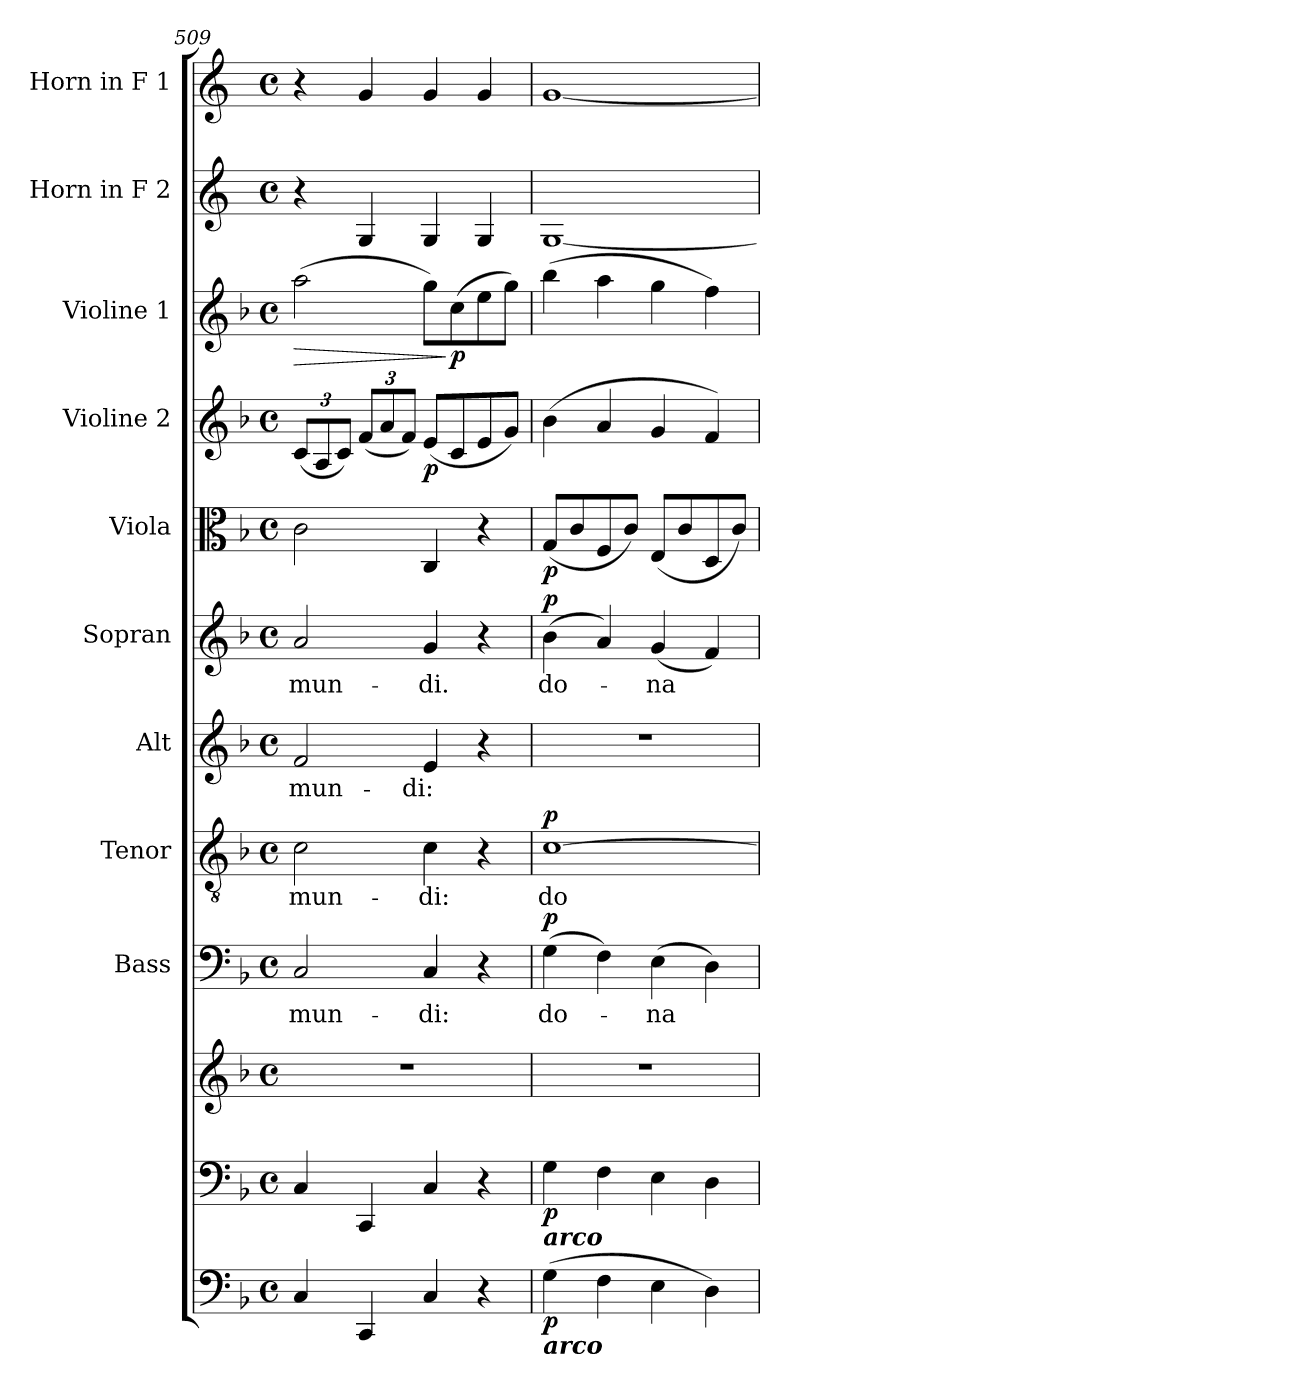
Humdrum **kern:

**kern	**dynam	**kern	**kern	**dynam	**kern	**text	**dynam	**kern	**text	**dynam	**kern	**text	**kern	**text	**dynam	**kern	**dynam	**kern	**dynam	**kern	**dynam	**kern	**kern
*part11	*part11	*part10	*part10	*part10	*part9	*part9	*part9	*part8	*part8	*part8	*part7	*part7	*part6	*part6	*part6	*part5	*part5	*part4	*part4	*part3	*part3	*part2	*part1
*staff12	*staff12	*staff11	*staff10	*staff10/11	*staff9	*staff9	*staff9	*staff8	*staff8	*staff8	*staff7	*staff7	*staff6	*staff6	*staff6	*staff5	*staff5	*staff4	*staff4	*staff3	*staff3	*staff2	*staff1
*	*	*	*	*	*I"Bass	*	*	*I"Tenor	*	*	*I"Alt	*	*I"Sopran	*	*	*I"Viola	*	*I"Violine 2	*	*I"Violine 1	*	*I"Horn in F 2	*I"Horn in F 1
*	*	*	*	*	*I'B.	*	*	*I'T.	*	*	*I'A.	*	*I'S.	*	*	*I'Vla.	*	*I'Vl. 2	*	*I'Vl. 1	*	*	*
*clefF4	*	*clefF4	*clefG2	*	*clefF4	*	*	*clefGv2	*	*	*clefG2	*	*clefG2	*	*	*clefC3	*	*clefG2	*	*clefG2	*	*clefG2	*clefG2
*ITrd7c12	*	*	*	*	*	*	*	*	*	*	*	*	*	*	*	*	*	*	*	*	*	*ITrd4c7	*ITrd4c7
*k[b-]	*	*k[b-]	*k[b-]	*	*k[b-]	*	*	*k[b-]	*	*	*k[b-]	*	*k[b-]	*	*	*k[b-]	*	*k[b-]	*	*k[b-]	*	*k[b-]	*k[b-]
*F:	*	*F:	*F:	*	*F:	*	*	*F:	*	*	*F:	*	*F:	*	*	*F:	*	*F:	*	*F:	*	*F:	*F:
*M4/4	*	*M4/4	*M4/4	*	*M4/4	*	*	*M4/4	*	*	*M4/4	*	*M4/4	*	*	*M4/4	*	*M4/4	*	*M4/4	*	*M4/4	*M4/4
*met(c)	*	*met(c)	*met(c)	*	*met(c)	*	*	*met(c)	*	*	*met(c)	*	*met(c)	*	*	*met(c)	*	*met(c)	*	*met(c)	*	*met(c)	*met(c)
=509	=509	=509	=509	=509	=509	=509	=509	=509	=509	=509	=509	=509	=509	=509	=509	=509	=509	=509	=509	=509	=509	=509	=509
!	!	!	!	!	!	!LO:LY:b	!	!	!LO:LY:b	!	!	!LO:LY:b	!	!LO:LY:b	!	!	!	!	!	!	!	!	!
*	*	*	*	*	*	*	*	*	*	*	*	*	*	*	*	*	*	*Xbrackettup	*	*	*	*	*
!	!	!	!	!	!	!	!	!	!	!	!	!	!	!	!	!	!	!	!	!	!LO:HP:b	!	!
4CC/	.	4C/	1r	.	2C/	mun-	.	2c\	mun-	.	2f/	mun-	2a/	mun-	.	2c\	.	(<12c/L	.	(>2aa\	>	4r	4r
.	.	.	.	.	.	.	.	.	.	.	.	.	.	.	.	.	.	12A/	.	.	.	.	.
.	.	.	.	.	.	.	.	.	.	.	.	.	.	.	.	.	.	12c/J)	.	.	.	.	.
4CCC/	.	4CC/	.	.	.	.	.	.	.	.	.	.	.	.	.	.	.	(<12f/L	.	.	.	4C/	4c/
.	.	.	.	.	.	.	.	.	.	.	.	.	.	.	.	.	.	12a/	.	.	.	.	.
.	.	.	.	.	.	.	.	.	.	.	.	.	.	.	.	.	.	12f/J)	.	.	.	.	.
!	!	!	!	!	!	!LO:LY:b	!	!	!LO:LY:b	!	!	!LO:LY:b	!	!LO:LY:b	!	!	!	!	!LO:DY:b	!	!	!	!
4CC/	.	4C/	.	.	4C/	-di:	.	4c\	-di:	.	4e/	-di:	4g/	-di.	.	4C/	.	(<8e/L	p	8gg\L)	.	4C/	4c/
!	!	!	!	!	!	!	!	!	!	!	!	!	!	!	!	!	!	!	!	!	!LO:DY:n=1:b	!	!
.	.	.	.	.	.	.	.	.	.	.	.	.	.	.	.	.	.	8c/	.	(>8cc\	] p	.	.
4r	.	4r	.	.	4r	.	.	4r	.	.	4r	.	4r	.	.	4r	.	8e/	.	8ee\	.	4C/	4c/
.	.	.	.	.	.	.	.	.	.	.	.	.	.	.	.	.	.	8g/J)	.	8gg\J)	.	.	.
=510	=510	=510	=510	=510	=510	=510	=510	=510	=510	=510	=510	=510	=510	=510	=510	=510	=510	=510	=510	=510	=510	=510	=510
!	!	!LO:TX:b:Bi:t=arco	!	!	!	!	!	!	!	!	!	!	!	!	!	!	!	!	!	!	!	!	!
!LO:TX:b:Bi:t=arco	!	!	!	!	!	!	!	!	!	!	!	!	!	!	!	!	!	!	!	!	!	!	!
!	!LO:DY:b	!	!	!LO:DY:b=2	!	!LO:LY:b	!LO:DY:a	!	!LO:LY:b	!LO:DY:a	!	!	!	!LO:LY:b	!LO:DY:a	!	!LO:DY:b	!	!	!	!	!	!
(>4GG\	p	4G\	1r	p	(>4G\	do-	p	[1c	do-	p	1r	.	(>4b-\	do-	p	(<8G/L	p	(<4b-\	.	(>4bb-\	.	[1C	[1c
.	.	.	.	.	.	.	.	.	.	.	.	.	.	.	.	8c/	.	.	.	.	.	.	.
4FF\	.	4F\	.	.	4F\)	.	.	.	.	.	.	.	4a/)	.	.	8F/	.	4a/	.	4aa\	.	.	.
.	.	.	.	.	.	.	.	.	.	.	.	.	.	.	.	8c/J)	.	.	.	.	.	.	.
!	!	!	!	!	!	!LO:LY:b	!	!	!	!	!	!	!	!LO:LY:b	!	!	!	!	!	!	!	!	!
4EE\	.	4E\	.	.	(>4E\	-na	.	.	.	.	.	.	(<4g/	-na	.	(<8E/L	.	4g/	.	4gg\	.	.	.
.	.	.	.	.	.	.	.	.	.	.	.	.	.	.	.	8c/	.	.	.	.	.	.	.
4DD\)	.	4D\	.	.	4D\)	.	.	.	.	.	.	.	4f/)	.	.	8D/	.	4f/)	.	4ff\)	.	.	.
.	.	.	.	.	.	.	.	.	.	.	.	.	.	.	.	8c/J)	.	.	.	.	.	.	.
=	=	=	=	=	=	=	=	=	=	=	=	=	=	=	=	=	=	=	=	=	=	=	=
*-	*-	*-	*-	*-	*-	*-	*-	*-	*-	*-	*-	*-	*-	*-	*-	*-	*-	*-	*-	*-	*-	*-	*-
